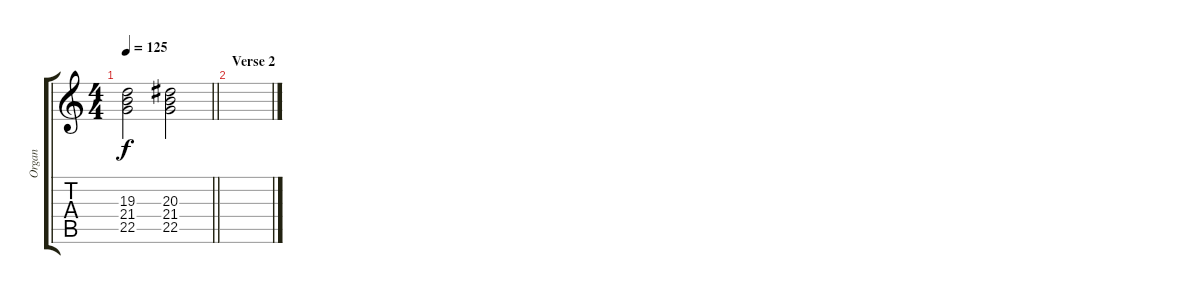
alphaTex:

\track ("Organ" "Organ") {instrument drawbarorgan}
\staff {score tabs}
\tuning (E4 B3 G3 D3 A2 E2) {hide}
\ts (4 4)
\tempo 125
\clef g2
\barLineRight lightlight
\ks c
(19.3 21.4 22.5).2{dy f} (20.3 21.4 22.5).2 |
\section ("" "Verse 2")
